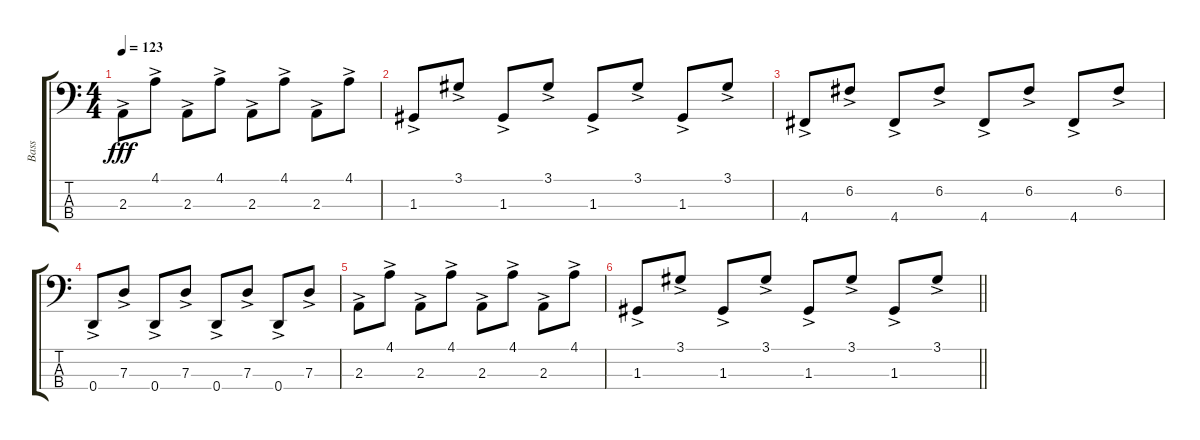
\track ("Bass" "Bass") {instrument synthbass1}
\staff {score tabs}
\tuning (F2 C2 G1 D1) {hide}
\ts (4 4)
\tempo 123
\clef f4
\ks c
2.3{ac}.8{dy fff} 4.1{ac}.8 2.3{ac}.8 4.1{ac}.8 2.3{ac}.8 4.1{ac}.8 2.3{ac}.8 4.1{ac}.8 |
1.3{ac}.8 3.1{ac}.8 1.3{ac}.8 3.1{ac}.8 1.3{ac}.8 3.1{ac}.8 1.3{ac}.8 3.1{ac}.8 |
4.4{ac}.8 6.2{ac}.8 4.4{ac}.8 6.2{ac}.8 4.4{ac}.8 6.2{ac}.8 4.4{ac}.8 6.2{ac}.8 |
0.4{ac}.8 7.3{ac}.8 0.4{ac}.8 7.3{ac}.8 0.4{ac}.8 7.3{ac}.8 0.4{ac}.8 7.3{ac}.8 |
2.3{ac}.8 4.1{ac}.8 2.3{ac}.8 4.1{ac}.8 2.3{ac}.8 4.1{ac}.8 2.3{ac}.8 4.1{ac}.8 |
\barLineRight lightlight
1.3{ac}.8 3.1{ac}.8 1.3{ac}.8 3.1{ac}.8 1.3{ac}.8 3.1{ac}.8 1.3{ac}.8 3.1{ac}.8
